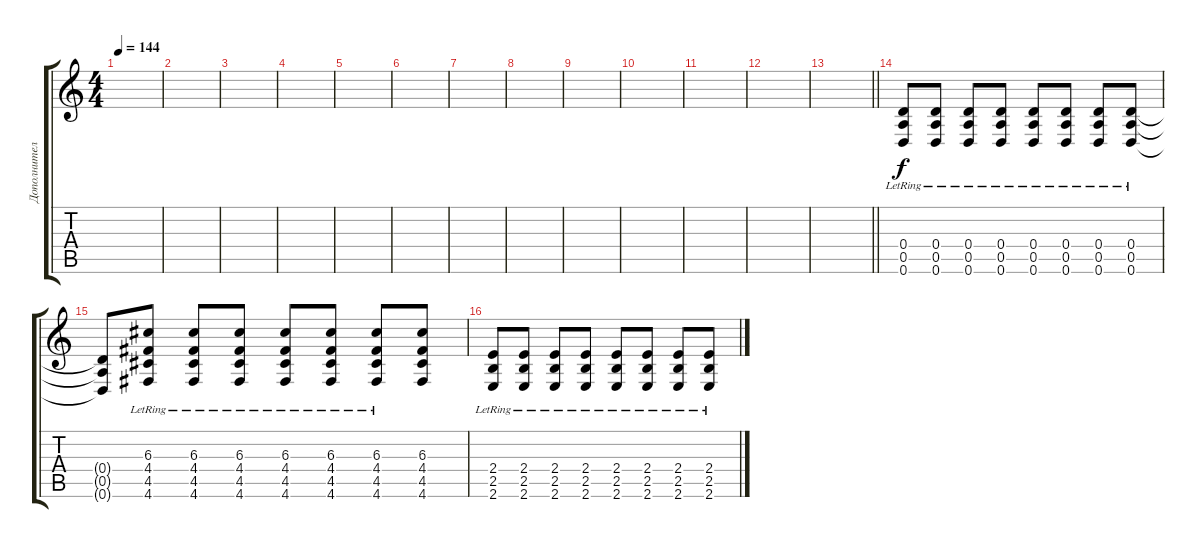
\track ("Дополнительная гитара" "Дополнител") {instrument distortionguitar}
\staff {score tabs}
\tuning (E4 B3 G3 D3 A2 D2) {hide}
\ts (4 4)
\tempo 144
\clef g2
\ks c
|
|
|
|
|
|
|
|
|
|
|
|
\barLineRight lightlight
|
(0.4{lr} 0.5{lr} 0.6{lr}).8 (0.4{lr} 0.5{lr} 0.6{lr}).8 (0.4{lr} 0.5{lr} 0.6{lr}).8 (0.4{lr} 0.5{lr} 0.6{lr}).8 (0.4{lr} 0.5{lr} 0.6{lr}).8 (0.4{lr} 0.5{lr} 0.6{lr}).8 (0.4{lr} 0.5{lr} 0.6{lr}).8 (0.4{lr} 0.5{lr} 0.6{lr}).8 |
(0.4{t} 0.5{t} 0.6{t}).8 (6.3{lr} 4.4 4.5 4.6).8 (6.3{lr} 4.4 4.5 4.6).8 (6.3{lr} 4.4 4.5 4.6).8 (6.3{lr} 4.4 4.5 4.6).8 (6.3{lr} 4.4 4.5 4.6).8 (6.3{lr} 4.4 4.5 4.6).8 (6.3 4.4 4.5 4.6).8 |
(2.4{lr} 2.5{lr} 2.6{lr}).8 (2.4{lr} 2.5{lr} 2.6{lr}).8 (2.4{lr} 2.5{lr} 2.6{lr}).8 (2.4{lr} 2.5{lr} 2.6{lr}).8 (2.4{lr} 2.5{lr} 2.6{lr}).8 (2.4{lr} 2.5{lr} 2.6{lr}).8 (2.4{lr} 2.5{lr} 2.6{lr}).8 (2.4{lr} 2.5{lr} 2.6{lr}).8
